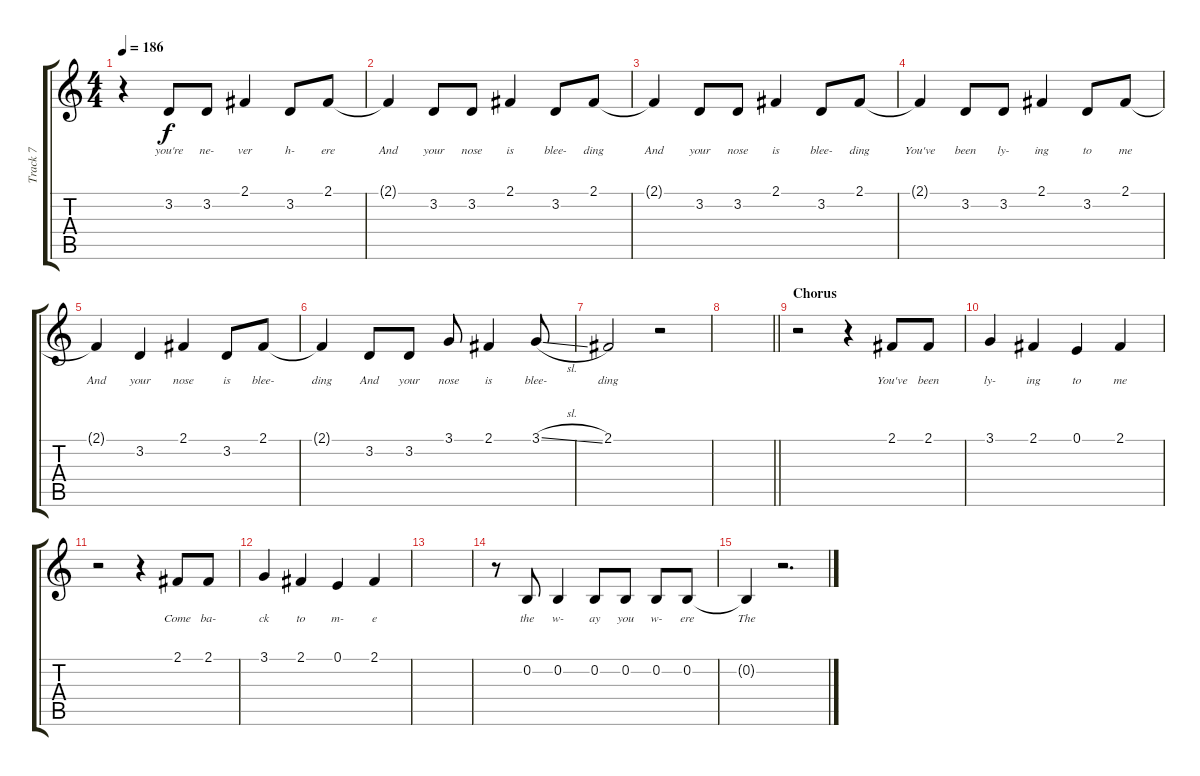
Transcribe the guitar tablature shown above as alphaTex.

\track ("Track 7" "Track 7") {instrument clarinet}
\staff {score tabs}
\tuning (E4 B3 G3 D3 A2 E2) {hide}
\ts (4 4)
\tempo 186
\clef g2
\ks c
r.4{dy f} 3.2.8{lyrics (0 "you're") lyrics (1 "") lyrics (2 "") lyrics (3 "") lyrics (4 "")} 3.2.8{lyrics (0 "ne-") lyrics (1 "") lyrics (2 "") lyrics (3 "") lyrics (4 "")} 2.1.4{lyrics (0 "ver") lyrics (1 "") lyrics (2 "") lyrics (3 "") lyrics (4 "")} 3.2.8{lyrics (0 "h-") lyrics (1 "") lyrics (2 "") lyrics (3 "") lyrics (4 "")} 2.1.8{lyrics (0 "ere") lyrics (1 "") lyrics (2 "") lyrics (3 "") lyrics (4 "")} |
2.1{t}.4{lyrics (0 "And") lyrics (1 "") lyrics (2 "") lyrics (3 "") lyrics (4 "")} 3.2.8{lyrics (0 "your") lyrics (1 "") lyrics (2 "") lyrics (3 "") lyrics (4 "")} 3.2.8{lyrics (0 "nose") lyrics (1 "") lyrics (2 "") lyrics (3 "") lyrics (4 "")} 2.1.4{lyrics (0 "is") lyrics (1 "") lyrics (2 "") lyrics (3 "") lyrics (4 "")} 3.2.8{lyrics (0 "blee-") lyrics (1 "") lyrics (2 "") lyrics (3 "") lyrics (4 "")} 2.1.8{lyrics (0 "ding") lyrics (1 "") lyrics (2 "") lyrics (3 "") lyrics (4 "")} |
2.1{t}.4{lyrics (0 "And") lyrics (1 "") lyrics (2 "") lyrics (3 "") lyrics (4 "")} 3.2.8{lyrics (0 "your") lyrics (1 "") lyrics (2 "") lyrics (3 "") lyrics (4 "")} 3.2.8{lyrics (0 "nose") lyrics (1 "") lyrics (2 "") lyrics (3 "") lyrics (4 "")} 2.1.4{lyrics (0 "is") lyrics (1 "") lyrics (2 "") lyrics (3 "") lyrics (4 "")} 3.2.8{lyrics (0 "blee-") lyrics (1 "") lyrics (2 "") lyrics (3 "") lyrics (4 "")} 2.1.8{lyrics (0 "ding") lyrics (1 "") lyrics (2 "") lyrics (3 "") lyrics (4 "")} |
2.1{t}.4{lyrics (0 "You've") lyrics (1 "") lyrics (2 "") lyrics (3 "") lyrics (4 "")} 3.2.8{lyrics (0 "been") lyrics (1 "") lyrics (2 "") lyrics (3 "") lyrics (4 "")} 3.2.8{lyrics (0 "ly-") lyrics (1 "") lyrics (2 "") lyrics (3 "") lyrics (4 "")} 2.1.4{lyrics (0 "ing") lyrics (1 "") lyrics (2 "") lyrics (3 "") lyrics (4 "")} 3.2.8{lyrics (0 "to") lyrics (1 "") lyrics (2 "") lyrics (3 "") lyrics (4 "")} 2.1.8{lyrics (0 "me") lyrics (1 "") lyrics (2 "") lyrics (3 "") lyrics (4 "")} |
2.1{t}.4{lyrics (0 "And") lyrics (1 "") lyrics (2 "") lyrics (3 "") lyrics (4 "")} 3.2.4{lyrics (0 "your") lyrics (1 "") lyrics (2 "") lyrics (3 "") lyrics (4 "")} 2.1.4{lyrics (0 "nose") lyrics (1 "") lyrics (2 "") lyrics (3 "") lyrics (4 "")} 3.2.8{lyrics (0 "is") lyrics (1 "") lyrics (2 "") lyrics (3 "") lyrics (4 "")} 2.1.8{lyrics (0 "blee-") lyrics (1 "") lyrics (2 "") lyrics (3 "") lyrics (4 "")} |
2.1{t}.4{lyrics (0 "ding") lyrics (1 "") lyrics (2 "") lyrics (3 "") lyrics (4 "")} 3.2.8{lyrics (0 "And") lyrics (1 "") lyrics (2 "") lyrics (3 "") lyrics (4 "")} 3.2.8{lyrics (0 "your") lyrics (1 "") lyrics (2 "") lyrics (3 "") lyrics (4 "")} 3.1.8{lyrics (0 "nose") lyrics (1 "") lyrics (2 "") lyrics (3 "") lyrics (4 "")} 2.1.4{lyrics (0 "is") lyrics (1 "") lyrics (2 "") lyrics (3 "") lyrics (4 "")} 3.1{sl}.8{lyrics (0 "blee-") lyrics (1 "") lyrics (2 "") lyrics (3 "") lyrics (4 "")} |
2.1.2{lyrics (0 "ding") lyrics (1 "") lyrics (2 "") lyrics (3 "") lyrics (4 "")} r.2 |
\barLineRight lightlight
|
\section ("" "Chorus")
r.2 r.4 2.1.8{lyrics (0 "You've") lyrics (1 "") lyrics (2 "") lyrics (3 "") lyrics (4 "")} 2.1.8{lyrics (0 "been") lyrics (1 "") lyrics (2 "") lyrics (3 "") lyrics (4 "")} |
3.1.4{lyrics (0 "ly-") lyrics (1 "") lyrics (2 "") lyrics (3 "") lyrics (4 "")} 2.1.4{lyrics (0 "ing") lyrics (1 "") lyrics (2 "") lyrics (3 "") lyrics (4 "")} 0.1.4{lyrics (0 "to") lyrics (1 "") lyrics (2 "") lyrics (3 "") lyrics (4 "")} 2.1.4{lyrics (0 "me") lyrics (1 "") lyrics (2 "") lyrics (3 "") lyrics (4 "")} |
r.2 r.4 2.1.8{lyrics (0 "Come") lyrics (1 "") lyrics (2 "") lyrics (3 "") lyrics (4 "")} 2.1.8{lyrics (0 "ba-") lyrics (1 "") lyrics (2 "") lyrics (3 "") lyrics (4 "")} |
3.1.4{lyrics (0 "ck") lyrics (1 "") lyrics (2 "") lyrics (3 "") lyrics (4 "")} 2.1.4{lyrics (0 "to") lyrics (1 "") lyrics (2 "") lyrics (3 "") lyrics (4 "")} 0.1.4{lyrics (0 "m-") lyrics (1 "") lyrics (2 "") lyrics (3 "") lyrics (4 "")} 2.1.4{lyrics (0 "e") lyrics (1 "") lyrics (2 "") lyrics (3 "") lyrics (4 "")} |
|
r.8 0.2.8{lyrics (0 "the") lyrics (1 "") lyrics (2 "") lyrics (3 "") lyrics (4 "")} 0.2.4{lyrics (0 "w-") lyrics (1 "") lyrics (2 "") lyrics (3 "") lyrics (4 "")} 0.2.8{lyrics (0 "ay") lyrics (1 "") lyrics (2 "") lyrics (3 "") lyrics (4 "")} 0.2.8{lyrics (0 "you") lyrics (1 "") lyrics (2 "") lyrics (3 "") lyrics (4 "")} 0.2.8{lyrics (0 "w-") lyrics (1 "") lyrics (2 "") lyrics (3 "") lyrics (4 "")} 0.2.8{lyrics (0 "ere") lyrics (1 "") lyrics (2 "") lyrics (3 "") lyrics (4 "")} |
0.2{t}.4{lyrics (0 "The") lyrics (1 "") lyrics (2 "") lyrics (3 "") lyrics (4 "")} r.2{d}
